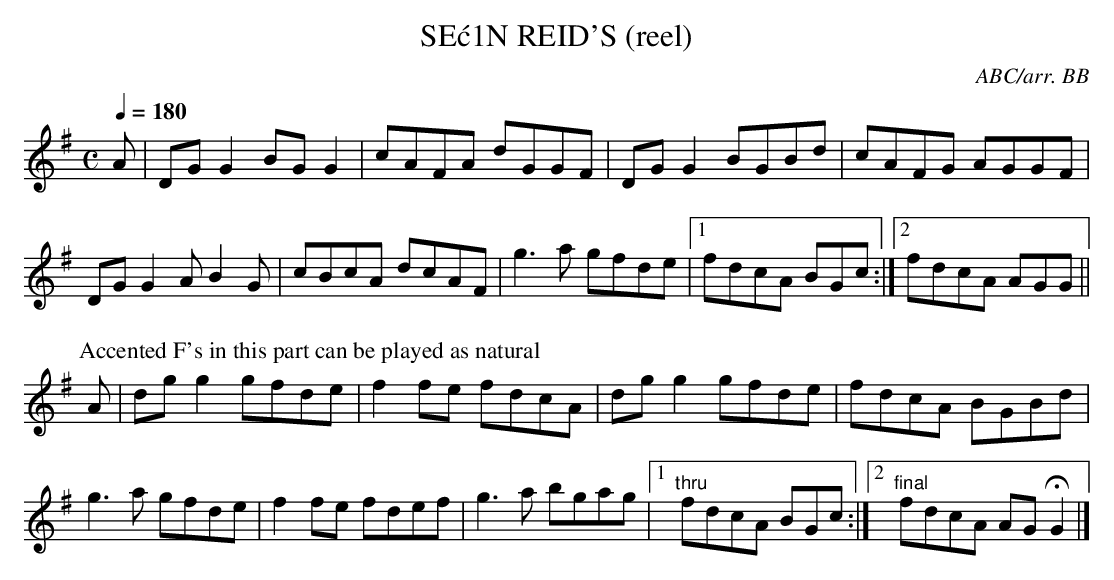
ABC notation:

X:1
T:SE\'c1N REID'S (reel)
C:ABC/arr. BB
in the second part. I have appended this version to the audio file.
M:C
L:1/8
Q:1/4=180
K:G
A|DGG2 BGG2|cAFA dGGF|DGG2 BGBd|cAFG AGGF|
DGG2 AB2G|cBcA dcAF|g3a gfde|1 fdcA BGc :|\
[2 fdcA AGG ||
P:Accented F's in this part can be played as natural
A|dgg2 gfde|f2fe fdcA|dgg2 gfde|fdcA BGBd|
g3a gfde|f2fe fdef|g3a bgag|1 "thru"fdcA BGc :|\
[2 "final"fdcA AGHG2 |]
